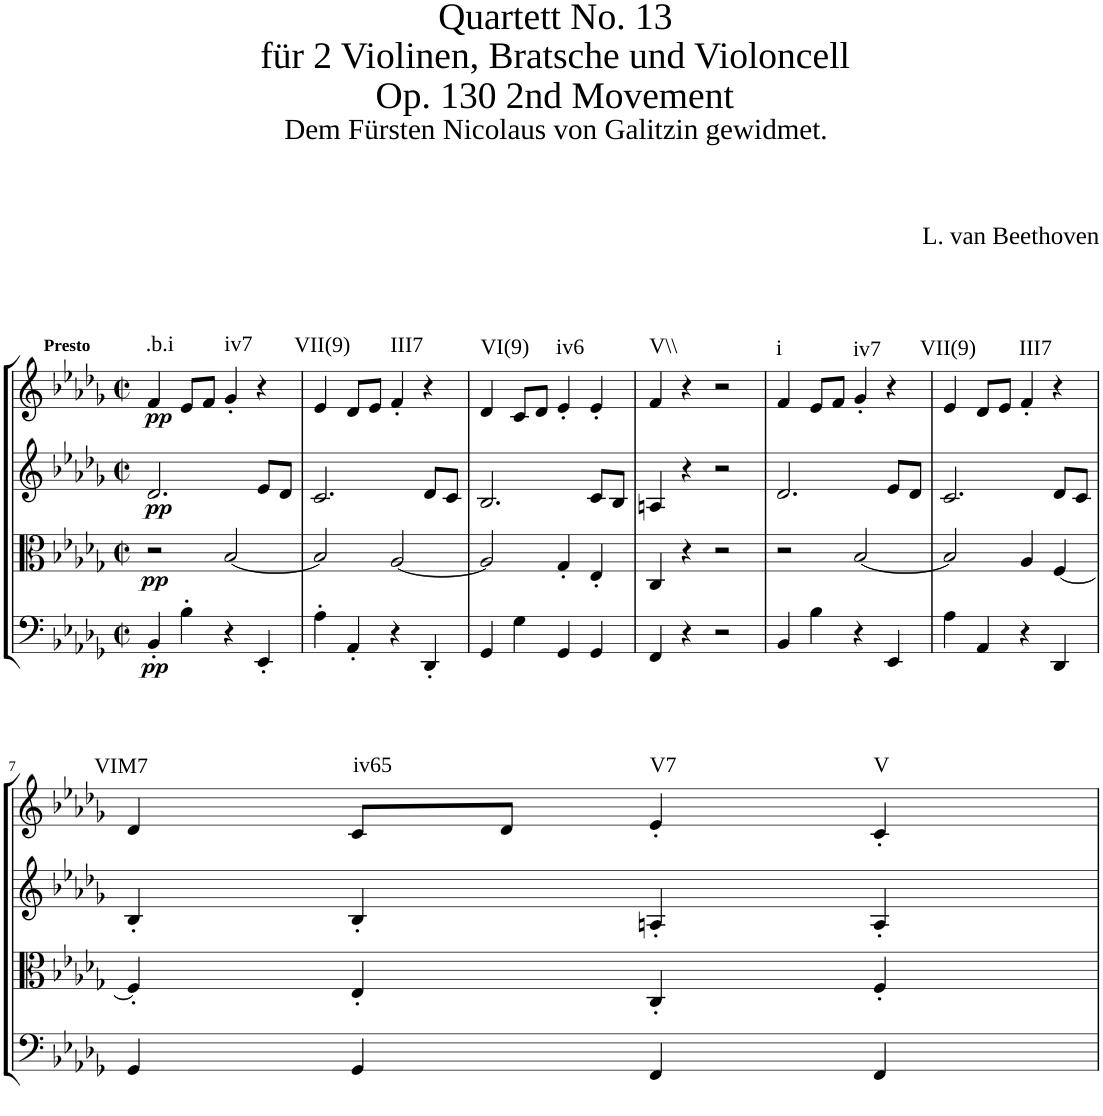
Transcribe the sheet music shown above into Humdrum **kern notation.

**kern	**dynam	**kern	**dynam	**kern	**dynam	**kern	**dynam	**harte
*part4	*part4	*part3	*part3	*part2	*part2	*part1	*part1	*part1
*staff4	*staff4	*staff3	*staff3	*staff2	*staff2	*staff1	*staff1	*
*I"Cello	*	*I"Viola	*	*I"2nd Violin	*	*I"1st Violin	*	*
*	*	*I'Vla	*	*I'Vln	*	*I'Vln	*	*
*clefF4	*	*clefC3	*	*clefG2	*	*clefG2	*	*
*k[b-e-a-d-g-]	*	*k[b-e-a-d-g-]	*	*k[b-e-a-d-g-]	*	*k[b-e-a-d-g-]	*	*
*b-:	*	*b-:	*	*b-:	*	*b-:	*	*
*M2/2	*	*M2/2	*	*M2/2	*	*M2/2	*	*
*met(c|)	*	*met(c|)	*	*met(c|)	*	*met(c|)	*	*
=1	=1	=1	=1	=1	=1	=1	=1	=1
!	!	!	!	!	!	!LO:TX:a:B:t=Presto	!	!
!	!LO:DY:b	!	!LO:DY:b	!	!LO:DY:b	!	!LO:DY:b	!LO:H:kt=.b.i
4BB-'/	pp	2r	pp	2.d-/	pp	4f/	pp	N
4B-'\	.	.	.	.	.	8e-/L	.	.
.	.	.	.	.	.	8f/J	.	.
!	!	!	!	!	!	!	!	!LO:H:kt=iv7
4r	.	[2B-/	.	.	.	4g-'/	.	N
4EE-'/	.	.	.	8e-/L	.	4r	.	.
.	.	.	.	8d-/J	.	.	.	.
=2	=2	=2	=2	=2	=2	=2	=2	=2
!	!	!	!	!	!	!	!	!LO:H:kt=VII(9)
4A-'\	.	2B-/]	.	2.c/	.	4e-/	.	N
4AA-'/	.	.	.	.	.	8d-/L	.	.
.	.	.	.	.	.	8e-/J	.	.
!	!	!	!	!	!	!	!	!LO:H:kt=III7
4r	.	[2A-/	.	.	.	4f'/	.	N
4DD-'/	.	.	.	8d-/L	.	4r	.	.
.	.	.	.	8c/J	.	.	.	.
=3	=3	=3	=3	=3	=3	=3	=3	=3
!	!	!	!	!	!	!	!	!LO:H:kt=VI(9)
4GG-/	.	2A-/]	.	2.B-/	.	4d-/	.	N
4G-\	.	.	.	.	.	8c/L	.	.
.	.	.	.	.	.	8d-/J	.	.
!	!	!	!	!	!	!	!	!LO:H:kt=iv6
4GG-/	.	4G-'/	.	.	.	4e-'/	.	N
4GG-/	.	4E-'/	.	8c/L	.	4e-'/	.	.
.	.	.	.	8B-/J	.	.	.	.
=4	=4	=4	=4	=4	=4	=4	=4	=4
!	!	!	!	!	!	!	!	!LO:H:kt=V\\
4FF/	.	4C/	.	4An/	.	4f/	.	N
4r	.	4r	.	4r	.	4r	.	.
2r	.	2r	.	2r	.	2r	.	.
=5	=5	=5	=5	=5	=5	=5	=5	=5
!	!	!	!	!	!	!	!	!LO:H:kt=i
4BB-/	.	2r	.	2.d-/	.	4f/	.	N
4B-\	.	.	.	.	.	8e-/L	.	.
.	.	.	.	.	.	8f/J	.	.
!	!	!	!	!	!	!	!	!LO:H:kt=iv7
4r	.	[2B-/	.	.	.	4g-'/	.	N
4EE-/	.	.	.	8e-/L	.	4r	.	.
.	.	.	.	8d-/J	.	.	.	.
=6	=6	=6	=6	=6	=6	=6	=6	=6
!	!	!	!	!	!	!	!	!LO:H:kt=VII(9)
4A-\	.	2B-/]	.	2.c/	.	4e-/	.	N
4AA-/	.	.	.	.	.	8d-/L	.	.
.	.	.	.	.	.	8e-/J	.	.
!	!	!	!	!	!	!	!	!LO:H:kt=III7
4r	.	4A-/	.	.	.	4f'/	.	N
4DD-/	.	[4F/	.	8d-/L	.	4r	.	.
.	.	.	.	8c/J	.	.	.	.
!!LO:LB:g=z
=7	=7	=7	=7	=7	=7	=7	=7	=7
!	!	!	!	!	!	!	!	!LO:H:kt=VIM7
4GG-/	.	4F'/]	.	4B-'/	.	4d-/	.	N
!	!	!	!	!	!	!	!	!LO:H:kt=iv65
4GG-/	.	4E-'/	.	4B-'/	.	8c/L	.	N
.	.	.	.	.	.	8d-/J	.	.
!	!	!	!	!	!	!	!	!LO:H:kt=V7
4FF/	.	4C'/	.	4An'/	.	4e-'/	.	N
!	!	!	!	!	!	!	!	!LO:H:kt=V
4FF/	.	4F'/	.	4A'/	.	4c'/	.	N
=	=	=	=	=	=	=	=	=
*-	*-	*-	*-	*-	*-	*-	*-	*-
